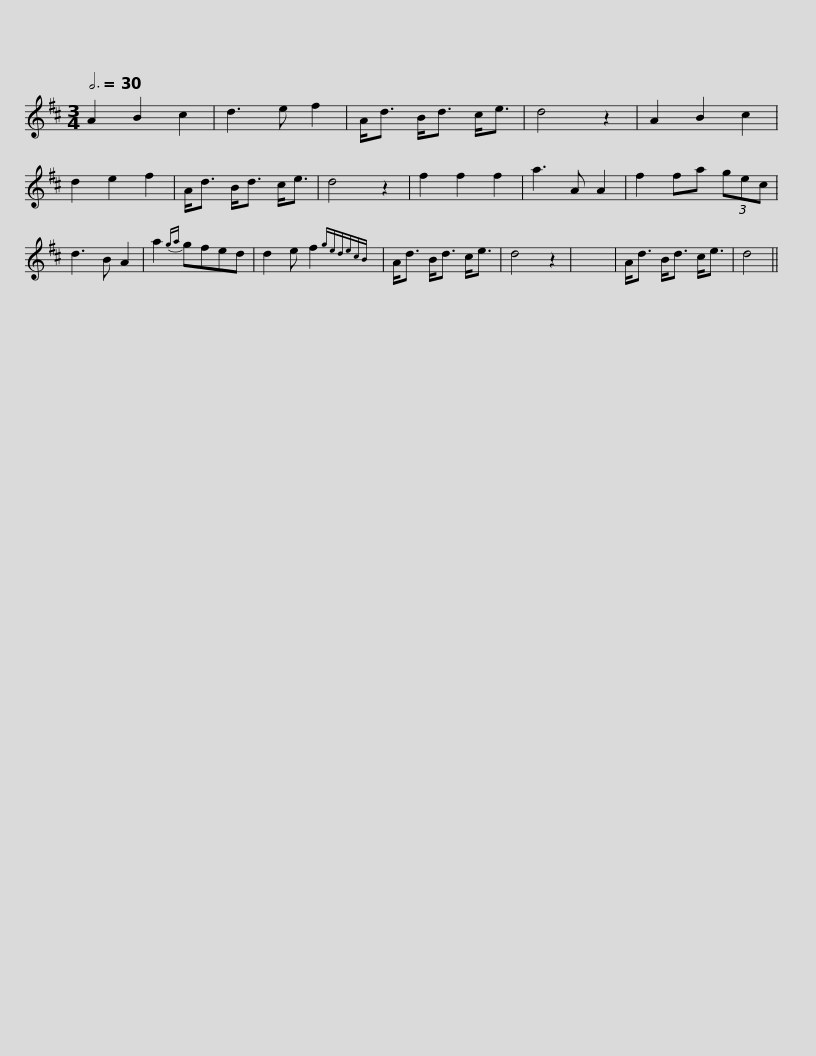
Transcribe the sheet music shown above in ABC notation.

X:1
L:1/8
Q:3/4=30
M:3/4
I:linebreak $
K:D
V:1 treble
V:1
 A2 B2 c2 | d3 e f2 | A<d B<d c<e | d4 z2 | A2 B2 c2 | %5
 d2 e2 f2 | A<d B<d c<e | d4 z2 | f2 f2 f2 | a3 A A2 |$ %10
 f2 fa (3gec | d3 B A2 | a2{ga} gfed | d2 e f2{gedecB} | A<d B<d c<e | %15
 d4 z2 | x6 | A<d B<d c<e | d4 || %19
